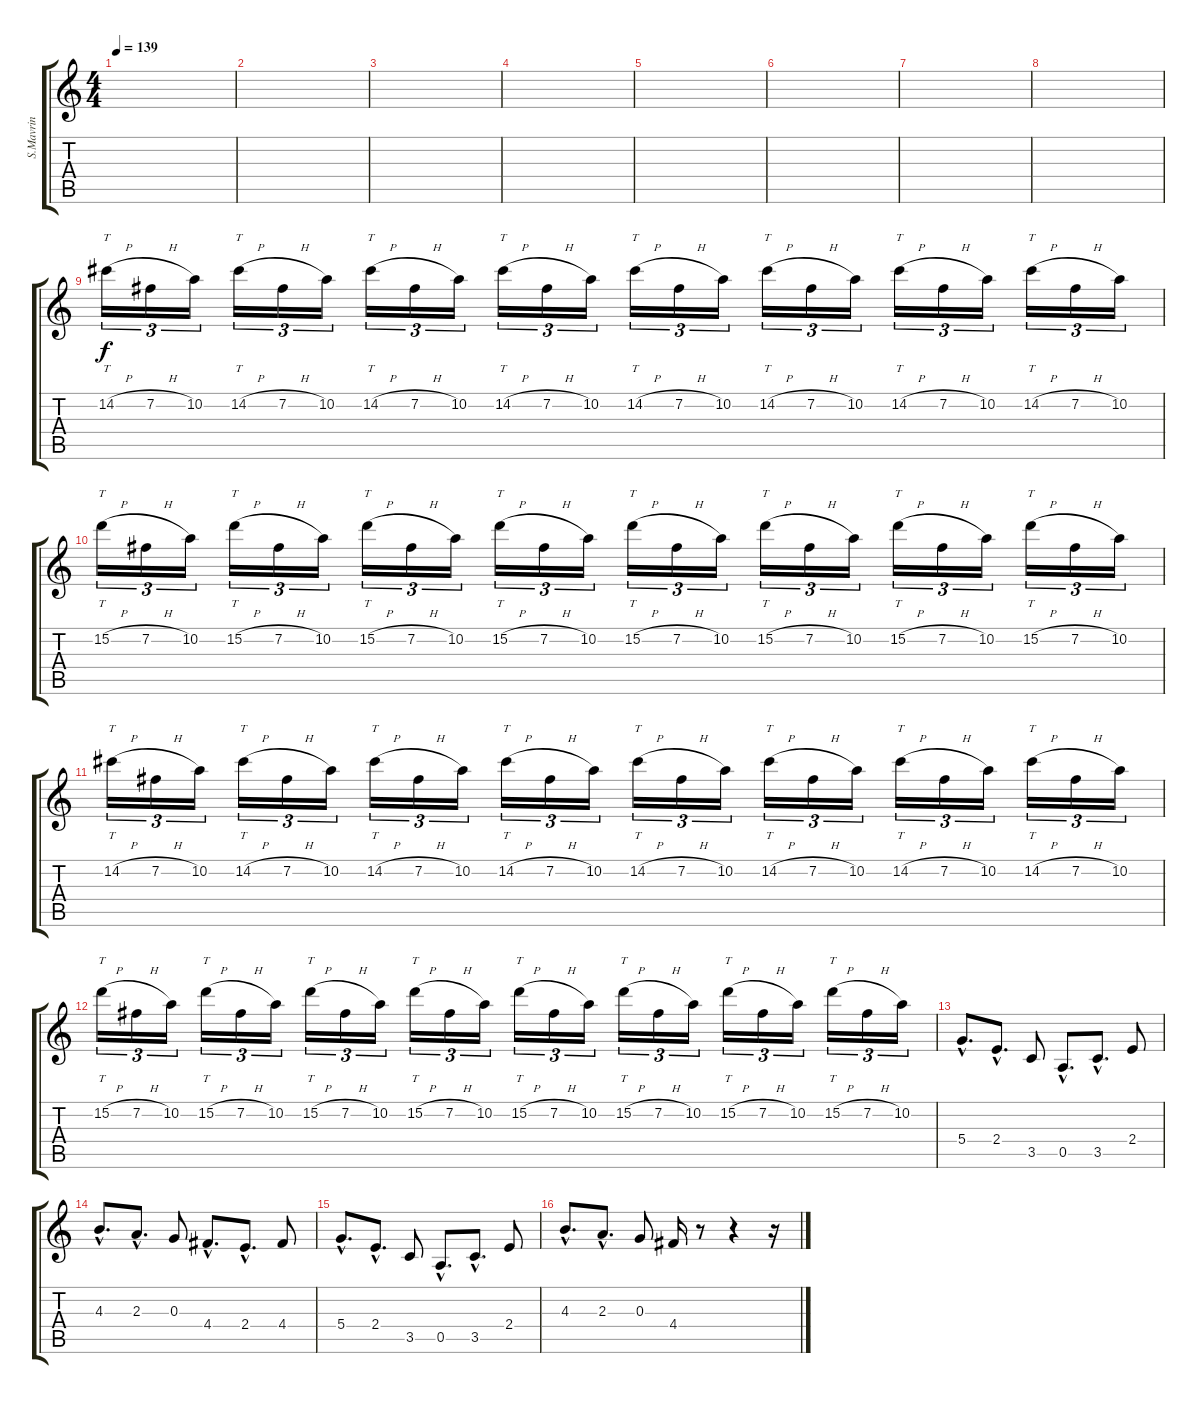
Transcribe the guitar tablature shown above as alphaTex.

\track ("S.Mavrin" "S.Mavrin") {instrument overdrivenguitar}
\staff {score tabs}
\tuning (E4 B3 G3 D3 A2 E2) {hide}
\ts (4 4)
\tempo 139
\clef g2
\ks c
|
|
|
|
|
|
|
|
14.2{h}.16{tt tu (3 2)} 7.2{h}.16{tu (3 2)} 10.2.16{tu (3 2)} 14.2{h}.16{tt tu (3 2)} 7.2{h}.16{tu (3 2)} 10.2.16{tu (3 2)} 14.2{h}.16{tt tu (3 2)} 7.2{h}.16{tu (3 2)} 10.2.16{tu (3 2)} 14.2{h}.16{tt tu (3 2)} 7.2{h}.16{tu (3 2)} 10.2.16{tu (3 2)} 14.2{h}.16{tt tu (3 2)} 7.2{h}.16{tu (3 2)} 10.2.16{tu (3 2)} 14.2{h}.16{tt tu (3 2)} 7.2{h}.16{tu (3 2)} 10.2.16{tu (3 2)} 14.2{h}.16{tt tu (3 2)} 7.2{h}.16{tu (3 2)} 10.2.16{tu (3 2)} 14.2{h}.16{tt tu (3 2)} 7.2{h}.16{tu (3 2)} 10.2.16{tu (3 2)} |
15.2{h}.16{tt tu (3 2)} 7.2{h}.16{tu (3 2)} 10.2.16{tu (3 2)} 15.2{h}.16{tt tu (3 2)} 7.2{h}.16{tu (3 2)} 10.2.16{tu (3 2)} 15.2{h}.16{tt tu (3 2)} 7.2{h}.16{tu (3 2)} 10.2.16{tu (3 2)} 15.2{h}.16{tt tu (3 2)} 7.2{h}.16{tu (3 2)} 10.2.16{tu (3 2)} 15.2{h}.16{tt tu (3 2)} 7.2{h}.16{tu (3 2)} 10.2.16{tu (3 2)} 15.2{h}.16{tt tu (3 2)} 7.2{h}.16{tu (3 2)} 10.2.16{tu (3 2)} 15.2{h}.16{tt tu (3 2)} 7.2{h}.16{tu (3 2)} 10.2.16{tu (3 2)} 15.2{h}.16{tt tu (3 2)} 7.2{h}.16{tu (3 2)} 10.2.16{tu (3 2)} |
14.2{h}.16{tt tu (3 2)} 7.2{h}.16{tu (3 2)} 10.2.16{tu (3 2)} 14.2{h}.16{tt tu (3 2)} 7.2{h}.16{tu (3 2)} 10.2.16{tu (3 2)} 14.2{h}.16{tt tu (3 2)} 7.2{h}.16{tu (3 2)} 10.2.16{tu (3 2)} 14.2{h}.16{tt tu (3 2)} 7.2{h}.16{tu (3 2)} 10.2.16{tu (3 2)} 14.2{h}.16{tt tu (3 2)} 7.2{h}.16{tu (3 2)} 10.2.16{tu (3 2)} 14.2{h}.16{tt tu (3 2)} 7.2{h}.16{tu (3 2)} 10.2.16{tu (3 2)} 14.2{h}.16{tt tu (3 2)} 7.2{h}.16{tu (3 2)} 10.2.16{tu (3 2)} 14.2{h}.16{tt tu (3 2)} 7.2{h}.16{tu (3 2)} 10.2.16{tu (3 2)} |
15.2{h}.16{tt tu (3 2)} 7.2{h}.16{tu (3 2)} 10.2.16{tu (3 2)} 15.2{h}.16{tt tu (3 2)} 7.2{h}.16{tu (3 2)} 10.2.16{tu (3 2)} 15.2{h}.16{tt tu (3 2)} 7.2{h}.16{tu (3 2)} 10.2.16{tu (3 2)} 15.2{h}.16{tt tu (3 2)} 7.2{h}.16{tu (3 2)} 10.2.16{tu (3 2)} 15.2{h}.16{tt tu (3 2)} 7.2{h}.16{tu (3 2)} 10.2.16{tu (3 2)} 15.2{h}.16{tt tu (3 2)} 7.2{h}.16{tu (3 2)} 10.2.16{tu (3 2)} 15.2{h}.16{tt tu (3 2)} 7.2{h}.16{tu (3 2)} 10.2.16{tu (3 2)} 15.2{h}.16{tt tu (3 2)} 7.2{h}.16{tu (3 2)} 10.2.16{tu (3 2)} |
5.4{hac}.8{d} 2.4{hac}.8{d} 3.5.8 0.5{hac}.8{d} 3.5{hac}.8{d} 2.4.8 |
4.3{hac}.8{d} 2.3{hac}.8{d} 0.3.8 4.4{hac}.8{d} 2.4{hac}.8{d} 4.4.8 |
5.4{hac}.8{d} 2.4{hac}.8{d} 3.5.8 0.5{hac}.8{d} 3.5{hac}.8{d} 2.4.8 |
4.3{hac}.8{d} 2.3{hac}.8{d} 0.3.8 4.4.16 r.8 r.4 r.16
